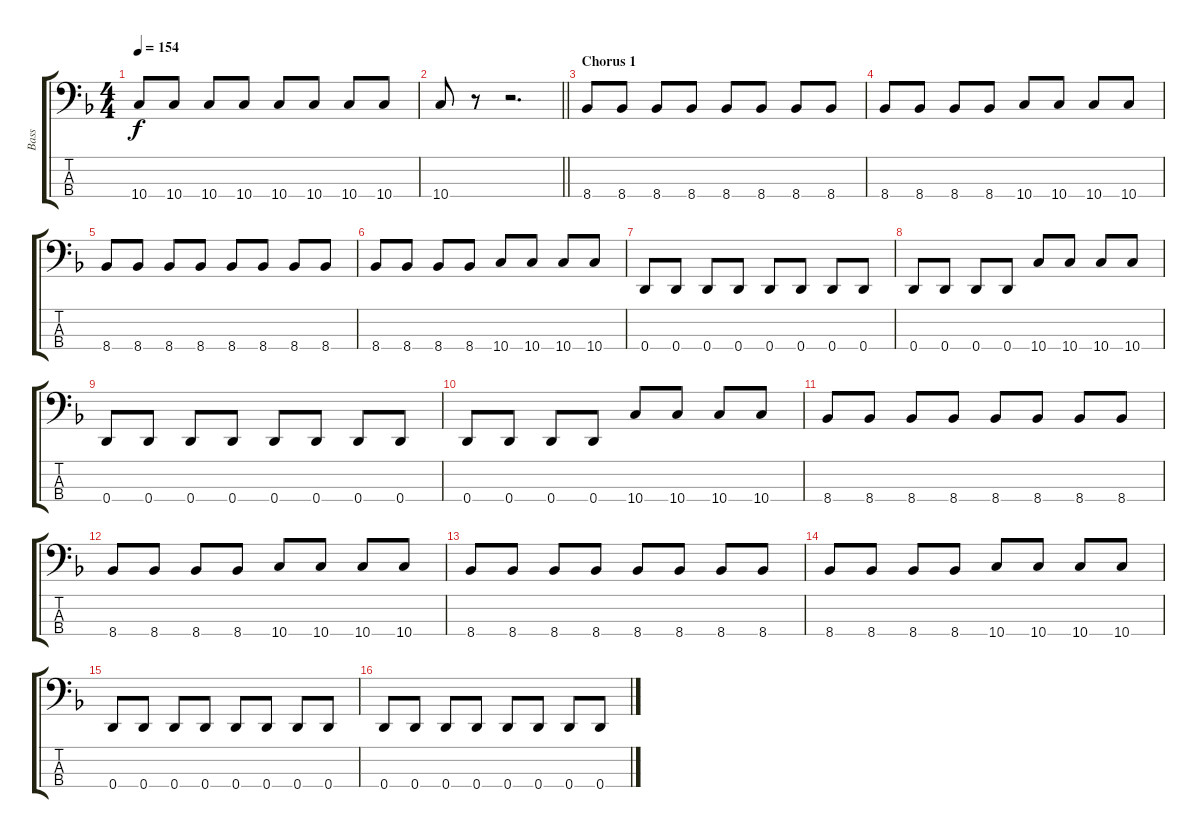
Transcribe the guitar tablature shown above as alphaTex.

\track ("Bass" "Bass") {instrument electricbasspick}
\staff {score tabs}
\tuning (G2 D2 A1 D1) {hide}
\ts (4 4)
\tempo 154
\clef f4
\ks f
10.4.8{dy f} 10.4.8 10.4.8 10.4.8 10.4.8 10.4.8 10.4.8 10.4.8 |
\barLineRight lightlight
10.4.8 r.8 r.2{d} |
\section ("" "Chorus 1")
8.4.8 8.4.8 8.4.8 8.4.8 8.4.8 8.4.8 8.4.8 8.4.8 |
8.4.8 8.4.8 8.4.8 8.4.8 10.4.8 10.4.8 10.4.8 10.4.8 |
8.4.8 8.4.8 8.4.8 8.4.8 8.4.8 8.4.8 8.4.8 8.4.8 |
8.4.8 8.4.8 8.4.8 8.4.8 10.4.8 10.4.8 10.4.8 10.4.8 |
0.4.8 0.4.8 0.4.8 0.4.8 0.4.8 0.4.8 0.4.8 0.4.8 |
0.4.8 0.4.8 0.4.8 0.4.8 10.4.8 10.4.8 10.4.8 10.4.8 |
0.4.8 0.4.8 0.4.8 0.4.8 0.4.8 0.4.8 0.4.8 0.4.8 |
0.4.8 0.4.8 0.4.8 0.4.8 10.4.8 10.4.8 10.4.8 10.4.8 |
8.4.8 8.4.8 8.4.8 8.4.8 8.4.8 8.4.8 8.4.8 8.4.8 |
8.4.8 8.4.8 8.4.8 8.4.8 10.4.8 10.4.8 10.4.8 10.4.8 |
8.4.8 8.4.8 8.4.8 8.4.8 8.4.8 8.4.8 8.4.8 8.4.8 |
8.4.8 8.4.8 8.4.8 8.4.8 10.4.8 10.4.8 10.4.8 10.4.8 |
0.4.8 0.4.8 0.4.8 0.4.8 0.4.8 0.4.8 0.4.8 0.4.8 |
0.4.8 0.4.8 0.4.8 0.4.8 0.4.8 0.4.8 0.4.8 0.4.8
